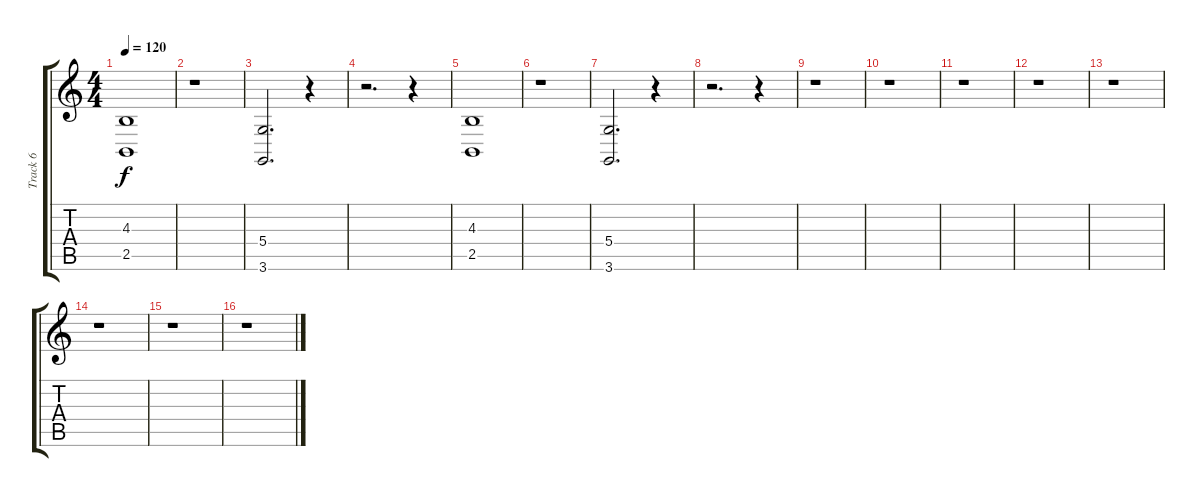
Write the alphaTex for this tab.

\track ("Track 6" "Track 6") {instrument orchestrahit}
\staff {score tabs}
\tuning (E4 B3 G3 D3 A2 E2) {hide}
\ts (4 4)
\tempo 120
\clef g2
\ks c
(4.3 2.5).1{dy f} |
r.1 |
(5.4 3.6).2{d} r.4 |
r.2{d} r.4 |
(4.3 2.5).1 |
r.1 |
(5.4 3.6).2{d} r.4 |
r.2{d} r.4 |
r.1 |
r.1 |
r.1 |
r.1 |
r.1 |
r.1 |
r.1 |
r.1
